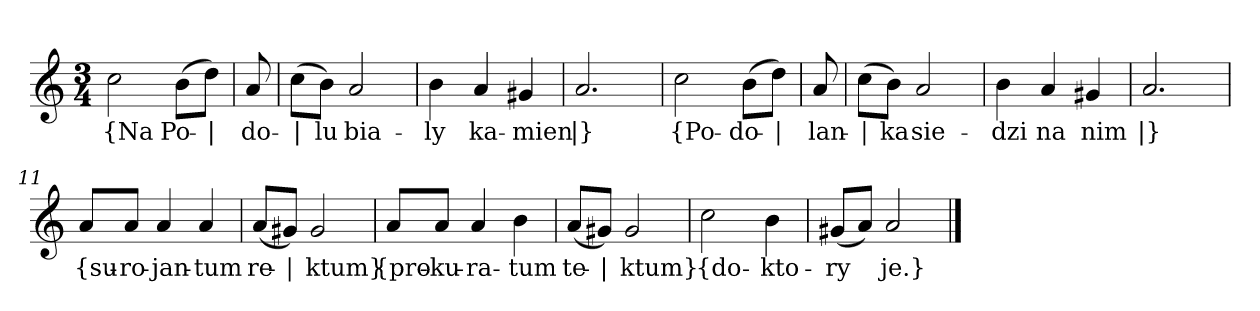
**kern	**text
*part1	*part1
*staff1	*staff1
*clefG2	*
*k[]	*
*a:	*
*M3/4	*
=	=
2cc	{Na
(8b\L	Po-
8dd\J)	|
=2y	=2y
8a	-do-
=3	=3
(8cc\L	|
8b\J)	-lu
2a	bia-
=4	=4
4b	-ly
4a	ka-
4g#X	-mien
=5	=5
2.a	|}
=6y	=6y
2cc	{Po-
(8b\L	-do-
8dd\J)	|
=7y	=7y
8a	-lan-
=8	=8
(8cc\L	|
8b\J)	-ka
2a	sie-
=9	=9
4b	-dzi
4a	na
4g#X	nim
=10	=10
2.a	|}
=11y	=11y
8a/L	{su-
8a/J	-ro-
4a	-jan-
4a	-tum
=12	=12
(8a/L	re-
8g#X/J)	|
2g#	-ktum}
=13y	=13y
8a/L	{pro-
8a/J	-ku-
4a	-ra-
4b	-tum
=14	=14
(8a/L	te-
8g#X/J)	|
2g#	-ktum}
=15y	=15y
2cc	{do-
4b	-kto-
=16	=16
(8g#X/L	-ry
8a/J)	--
2a	-je.}
==	==
*-	*-
